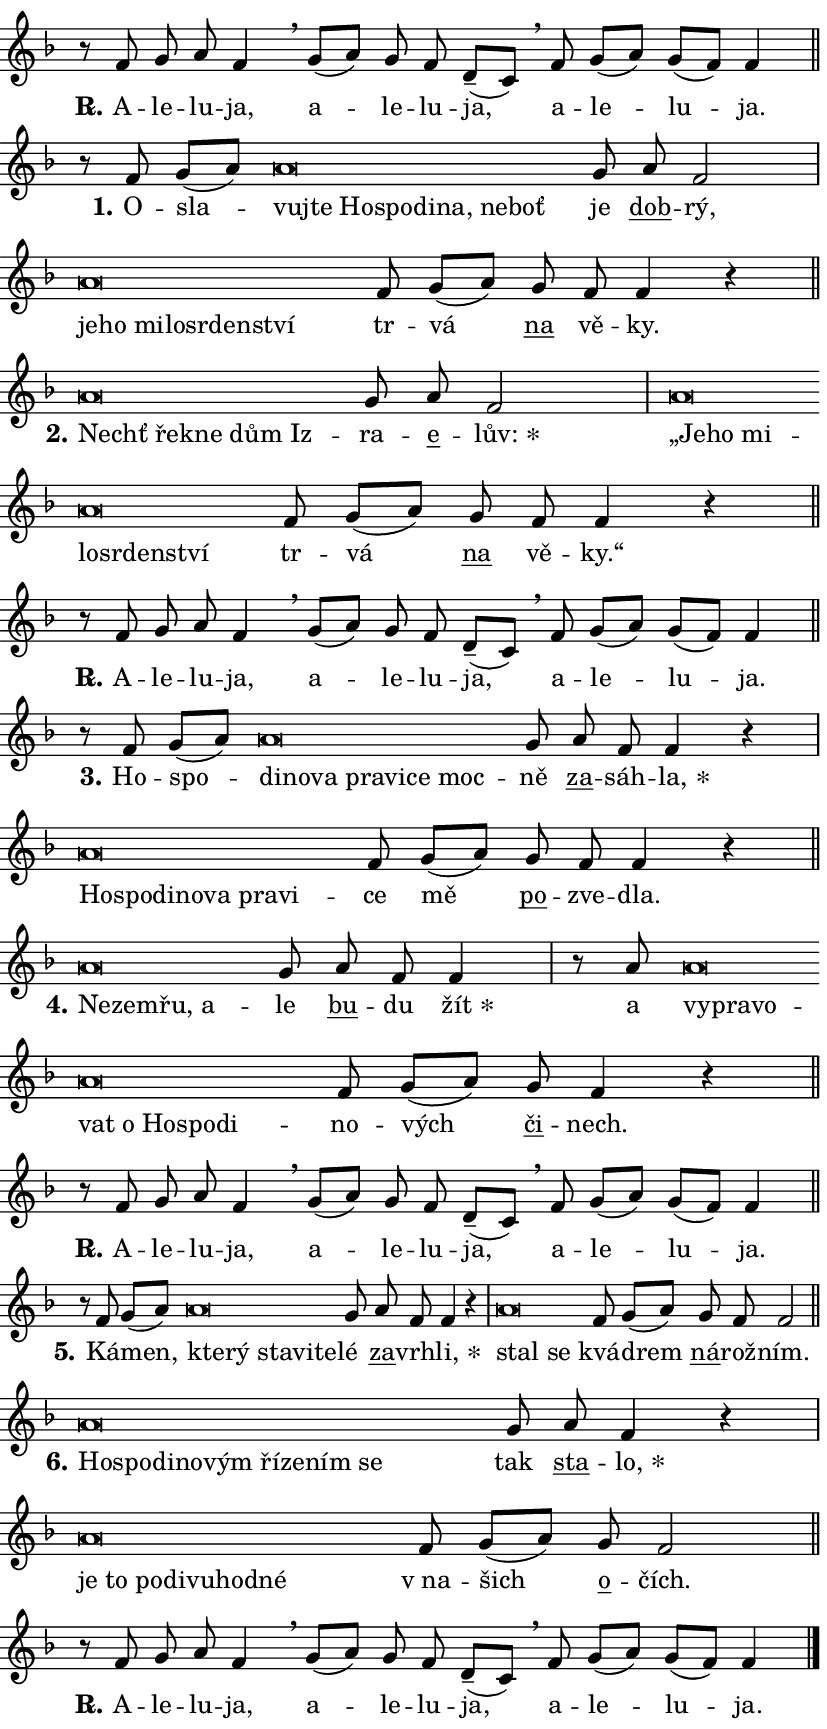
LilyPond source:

\version "2.24.0"
\header { tagline = "" }
\paper {
  indent = 0\cm
  top-margin = 0\cm
  right-margin = 0.13\cm % to fit lyric hyphens
  bottom-margin = 0\cm
  left-margin = 0\cm
  paper-width = 14\cm
  page-breaking = #ly:one-page-breaking
  system-system-spacing.basic-distance = #11
  score-system-spacing.basic-distance = #11
  ragged-last = ##f
}


%% Author: Thomas Morley
%% https://lists.gnu.org/archive/html/lilypond-user/2020-05/msg00002.html
#(define (line-position grob)
"Returns position of @var[grob} in current system:
   @code{'start}, if at first time-step
   @code{'end}, if at last time-step
   @code{'middle} otherwise
"
  (let* ((col (ly:item-get-column grob))
         (ln (ly:grob-object col 'left-neighbor))
         (rn (ly:grob-object col 'right-neighbor))
         (col-to-check-left (if (ly:grob? ln) ln col))
         (col-to-check-right (if (ly:grob? rn) rn col))
         (break-dir-left
           (and
             (ly:grob-property col-to-check-left 'non-musical #f)
             (ly:item-break-dir col-to-check-left)))
         (break-dir-right
           (and
             (ly:grob-property col-to-check-right 'non-musical #f)
             (ly:item-break-dir col-to-check-right))))
        (cond ((eqv? 1 break-dir-left) 'start)
              ((eqv? -1 break-dir-right) 'end)
              (else 'middle))))

#(define (tranparent-at-line-position vctor)
  (lambda (grob)
  "Relying on @code{line-position} select the relevant enry from @var{vctor}.
Used to determine transparency,"
    (case (line-position grob)
      ((end) (not (vector-ref vctor 0)))
      ((middle) (not (vector-ref vctor 1)))
      ((start) (not (vector-ref vctor 2))))))

noteHeadBreakVisibility =
#(define-music-function (break-visibility)(vector?)
"Makes @code{NoteHead}s transparent relying on @var{break-visibility}"
#{
  \override NoteHead.transparent =
    #(tranparent-at-line-position break-visibility)
#})

#(define delete-ledgers-for-transparent-note-heads
  (lambda (grob)
    "Reads whether a @code{NoteHead} is transparent.
If so this @code{NoteHead} is removed from @code{'note-heads} from
@var{grob}, which is supposed to be @code{LedgerLineSpanner}.
As a result ledgers are not printed for this @code{NoteHead}"
    (let* ((nhds-array (ly:grob-object grob 'note-heads))
           (nhds-list
             (if (ly:grob-array? nhds-array)
                 (ly:grob-array->list nhds-array)
                 '()))
           ;; Relies on the transparent-property being done before
           ;; Staff.LedgerLineSpanner.after-line-breaking is executed.
           ;; This is fragile ...
           (to-keep
             (remove
               (lambda (nhd)
                 (ly:grob-property nhd 'transparent #f))
               nhds-list)))
      ;; TODO find a better method to iterate over grob-arrays, similiar
      ;; to filter/remove etc for lists
      ;; For now rebuilt from scratch
      (set! (ly:grob-object grob 'note-heads)  '())
      (for-each
        (lambda (nhd)
          (ly:pointer-group-interface::add-grob grob 'note-heads nhd))
        to-keep))))

squashNotes = {
  \override NoteHead.X-extent = #'(-0.2 . 0.2)
  \override NoteHead.Y-extent = #'(-0.75 . 0)
  \override NoteHead.stencil =
    #(lambda (grob)
       (let ((pos (ly:grob-property grob 'staff-position)))
         (begin
           (if (< pos -7) (display "ERROR: Lower brevis then expected\n") (display ""))
           (if (<= pos -6) ly:text-interface::print ly:note-head::print))))
}
unSquashNotes = {
  \revert NoteHead.X-extent
  \revert NoteHead.Y-extent
  \revert NoteHead.stencil
}

hideNotes = \noteHeadBreakVisibility #begin-of-line-visible
unHideNotes = \noteHeadBreakVisibility #all-visible

% work-around for resetting accidentals
% https://lilypond.org/doc/v2.23/Documentation/notation/displaying-rhythms#unmetered-music
cadenzaMeasure = {
  \cadenzaOff
  \partial 1024 s1024
  \cadenzaOn
}

#(define-markup-command (accent layout props text) (markup?)
  "Underline accented syllable"
  (interpret-markup layout props
    #{\markup \override #'(offset . 4.3) \underline { #text }#}))

responsum = \markup \concat {
  "R" \hspace #-1.05 \path #0.1 #'((moveto 0 0.07) (lineto 0.9 0.8)) \hspace #0.05 "."
}

spaceSize = #0.6828661417322834 % exact space size for TeX Gyre Schola

\layout {
  \context {
    \Staff
    \remove "Time_signature_engraver"
    \override LedgerLineSpanner.after-line-breaking = #delete-ledgers-for-transparent-note-heads
  }
  \context {
    \Lyrics {
      \override LyricSpace.minimum-distance = \spaceSize
      \override LyricText.font-name = #"TeX Gyre Schola"
      \override LyricText.font-size = 1
      \override StanzaNumber.font-name = #"TeX Gyre Schola Bold"
      \override StanzaNumber.font-size = 1
    }
  }
  \context {
    \Score 
    \override NoteHead.text =
      #(lambda (grob) 
        (let ((pos (ly:grob-property grob 'staff-position)))
          #{\markup {
            \combine
              \halign #-0.55 \raise #(if (= pos -6) 0 0.5) \override #'(thickness . 2) \draw-line #'(3.2 . 0)
              \musicglyph "noteheads.sM1"
          }#}))
  }
}

% magnetic-lyrics.ily
%
%   written by
%     Jean Abou Samra <jean@abou-samra.fr>
%     Werner Lemberg <wl@gnu.org>
%
%   adapted by
%     Jiri Hon <jiri.hon@gmail.com>
%
% Version 2022-Apr-15

% https://www.mail-archive.com/lilypond-user@gnu.org/msg149350.html

#(define (Left_hyphen_pointer_engraver context)
   "Collect syllable-hyphen-syllable occurrences in lyrics and store
them in properties.  This engraver only looks to the left.  For
example, if the lyrics input is @code{foo -- bar}, it does the
following.

@itemize @bullet
@item
Set the @code{text} property of the @code{LyricHyphen} grob between
@q{foo} and @q{bar} to @code{foo}.

@item
Set the @code{left-hyphen} property of the @code{LyricText} grob with
text @q{foo} to the @code{LyricHyphen} grob between @q{foo} and
@q{bar}.
@end itemize

Use this auxiliary engraver in combination with the
@code{lyric-@/text::@/apply-@/magnetic-@/offset!} hook."
   (let ((hyphen #f)
         (text #f))
     (make-engraver
      (acknowledgers
       ((lyric-syllable-interface engraver grob source-engraver)
        (set! text grob)))
      (end-acknowledgers
       ((lyric-hyphen-interface engraver grob source-engraver)
        ;(when (not (grob::has-interface grob 'lyric-space-interface))
          (set! hyphen grob)));)
      ((stop-translation-timestep engraver)
       (when (and text hyphen)
         (ly:grob-set-object! text 'left-hyphen hyphen))
       (set! text #f)
       (set! hyphen #f)))))

#(define (lyric-text::apply-magnetic-offset! grob)
   "If the space between two syllables is less than the value in
property @code{LyricText@/.details@/.squash-threshold}, move the right
syllable to the left so that it gets concatenated with the left
syllable.

Use this function as a hook for
@code{LyricText@/.after-@/line-@/breaking} if the
@code{Left_@/hyphen_@/pointer_@/engraver} is active."
   (let ((hyphen (ly:grob-object grob 'left-hyphen #f)))
     (when hyphen
       (let ((left-text (ly:spanner-bound hyphen LEFT)))
         (when (grob::has-interface left-text 'lyric-syllable-interface)
           (let* ((common (ly:grob-common-refpoint grob left-text X))
                  (this-x-ext (ly:grob-extent grob common X))
                  (left-x-ext
                   (begin
                     ;; Trigger magnetism for left-text.
                     (ly:grob-property left-text 'after-line-breaking)
                     (ly:grob-extent left-text common X)))
                  ;; `delta` is the gap width between two syllables.
                  (delta (- (interval-start this-x-ext)
                            (interval-end left-x-ext)))
                  (details (ly:grob-property grob 'details))
                  (threshold (assoc-get 'squash-threshold details 0.2)))
             (when (< delta threshold)
               (let* (;; We have to manipulate the input text so that
                      ;; ligatures crossing syllable boundaries are not
                      ;; disabled.  For languages based on the Latin
                      ;; script this is essentially a beautification.
                      ;; However, for non-Western scripts it can be a
                      ;; necessity.
                      (lt (ly:grob-property left-text 'text))
                      (rt (ly:grob-property grob 'text))
                      (is-space (grob::has-interface hyphen 'lyric-space-interface))
                      (space (if is-space " " ""))
                      (extra-delta (if is-space spaceSize 0))
                      ;; Append new syllable.
                      (ltrt-space (if (and (string? lt) (string? rt))
                                (string-append lt space rt)
                                (make-concat-markup (list lt space rt))))
                      ;; Right-align `ltrt` to the right side.
                      (ltrt-space-markup (grob-interpret-markup
                               grob
                               (make-translate-markup
                                (cons (interval-length this-x-ext) 0)
                                (make-right-align-markup ltrt-space)))))
                 (begin
                   ;; Don't print `left-text`.
                   (ly:grob-set-property! left-text 'stencil #f)
                   ;; Set text and stencil (which holds all collected
                   ;; syllables so far) and shift it to the left.
                   (ly:grob-set-property! grob 'text ltrt-space)
                   (ly:grob-set-property! grob 'stencil ltrt-space-markup)
                   (ly:grob-translate-axis! grob (- (- delta extra-delta)) X))))))))))


#(define (lyric-hyphen::displace-bounds-first grob)
   ;; Make very sure this callback isn't triggered too early.
   (let ((left (ly:spanner-bound grob LEFT))
         (right (ly:spanner-bound grob RIGHT)))
     (ly:grob-property left 'after-line-breaking)
     (ly:grob-property right 'after-line-breaking)
     (ly:lyric-hyphen::print grob)))

squashThreshold = #0.4

\layout {
  \context {
    \Lyrics
    \consists #Left_hyphen_pointer_engraver
    \override LyricText.after-line-breaking =
      #lyric-text::apply-magnetic-offset!
    \override LyricHyphen.stencil = #lyric-hyphen::displace-bounds-first
    \override LyricText.details.squash-threshold = \squashThreshold
    \override LyricHyphen.minimum-distance = 0
    \override LyricHyphen.minimum-length = \squashThreshold
  }
}

squashText = \override LyricText.details.squash-threshold = 9999
unSquashText = \override LyricText.details.squash-threshold = \squashThreshold

leftText = \override LyricText.self-alignment-X = #LEFT
unLeftText = \revert LyricText.self-alignment-X

starOffset = #(lambda (grob) 
                (let ((x_offset (ly:self-alignment-interface::aligned-on-x-parent grob)))
                  (if (= x_offset 0) 0 (+ x_offset 1.2))))

star = #(define-music-function (syllable)(string?)
"Append star separator at the end of a syllable"
#{
  \once \override LyricText.X-offset = #starOffset
  \lyricmode { \markup {
    #syllable
    \override #'((font-name . "TeX Gyre Schola Bold")) \hspace #0.2 \lower #0.65 \larger "*"
  } }
#})

starAccent = #(define-music-function (syllable)(string?)
"Append star separator at the end of a syllable and make accent"
#{
  \once \override LyricText.X-offset = #starOffset
  \lyricmode { \markup {
    \accent #syllable
    \override #'((font-name . "TeX Gyre Schola Bold")) \hspace #0.2 \lower #0.65 \larger "*"
  } }
#})

breath = #(define-music-function (syllable)(string?)
"Append breathing indicator at the end of a syllable"
#{
  \lyricmode { \markup { #syllable "+" } }
#})

optionalBreath = #(define-music-function (syllable)(string?)
"Append optional breathing indicator at the end of a syllable"
#{
  \lyricmode { \markup { #syllable "(+)" } }
#})


\score {
    <<
        \new Voice = "melody" { \cadenzaOn \key f \major \relative { r8 f' g a f4 \breathe g8[( a)] g f d--[(c)] \breathe f g[( a)] g[( f)] f4 \cadenzaMeasure \bar "||" \break } }
        \new Lyrics \lyricsto "melody" { \lyricmode { \set stanza = \responsum
A -- le -- lu -- ja, a -- le -- lu -- ja, a -- le -- lu -- ja. } }
    >>
    \layout {}
}

\score {
    <<
        \new Voice = "melody" { \cadenzaOn \key f \major \relative { r8 f' g[( a)] \squashNotes a\breve*1/16 \hideNotes \breve*1/16 \bar "" \breve*1/16 \bar "" \breve*1/16 \bar "" \breve*1/16 \bar "" \breve*1/16 \bar "" \breve*1/16 \breve*1/16 \bar "" \unHideNotes \unSquashNotes g8 \bar "" a f2 \cadenzaMeasure \bar "|" \squashNotes a\breve*1/16 \hideNotes \breve*1/16 \bar "" \breve*1/16 \bar "" \breve*1/16 \bar "" \breve*1/16 \bar "" \breve*1/16 \breve*1/16 \bar "" \unHideNotes \unSquashNotes f8 g[( a)] \bar "" g f f4 r \cadenzaMeasure \bar "||" \break } }
        \new Lyrics \lyricsto "melody" { \lyricmode { \set stanza = "1."
O -- sla -- \leftText vuj -- \squashText te Ho -- spo -- di -- na, ne -- boť \unLeftText \unSquashText je \markup \accent dob -- rý,
\leftText je -- \squashText ho mi -- lo -- sr -- den -- ství \unLeftText \unSquashText tr -- vá \markup \accent na vě -- ky. } }
    >>
    \layout {}
}

\score {
    <<
        \new Voice = "melody" { \cadenzaOn \key f \major \relative { \squashNotes a'\breve*1/16 \hideNotes \breve*1/16 \bar "" \breve*1/16 \bar "" \breve*1/16 \breve*1/16 \bar "" \unHideNotes \unSquashNotes g8 \bar "" a f2 \cadenzaMeasure \bar "|" \squashNotes a\breve*1/16 \hideNotes \breve*1/16 \bar "" \breve*1/16 \bar "" \breve*1/16 \bar "" \breve*1/16 \bar "" \breve*1/16 \breve*1/16 \bar "" \unHideNotes \unSquashNotes f8 g[( a)] \bar "" g f f4 r \cadenzaMeasure \bar "||" \break } }
        \new Lyrics \lyricsto "melody" { \lyricmode { \set stanza = "2."
\leftText Nechť \squashText řek -- ne dům Iz -- \unLeftText \unSquashText ra -- \markup \accent e -- \star lův: \leftText „Je -- \squashText ho mi -- lo -- sr -- den -- ství \unLeftText \unSquashText tr -- vá \markup \accent na vě -- ky.“ } }
    >>
    \layout {}
}

\score {
    <<
        \new Voice = "melody" { \cadenzaOn \key f \major \relative { r8 f' g a f4 \breathe g8[( a)] g f d--[(c)] \breathe f g[( a)] g[( f)] f4 \cadenzaMeasure \bar "||" \break } }
        \new Lyrics \lyricsto "melody" { \lyricmode { \set stanza = \responsum
A -- le -- lu -- ja, a -- le -- lu -- ja, a -- le -- lu -- ja. } }
    >>
    \layout {}
}

\score {
    <<
        \new Voice = "melody" { \cadenzaOn \key f \major \relative { r8 f' g[( a)] \squashNotes a\breve*1/16 \hideNotes \breve*1/16 \bar "" \breve*1/16 \bar "" \breve*1/16 \bar "" \breve*1/16 \bar "" \breve*1/16 \breve*1/16 \bar "" \unHideNotes \unSquashNotes g8 \bar "" a f f4 r \cadenzaMeasure \bar "|" \squashNotes a\breve*1/16 \hideNotes \breve*1/16 \bar "" \breve*1/16 \bar "" \breve*1/16 \bar "" \breve*1/16 \bar "" \breve*1/16 \breve*1/16 \bar "" \unHideNotes \unSquashNotes f8 g[( a)] \bar "" g f f4 r \cadenzaMeasure \bar "||" \break } }
        \new Lyrics \lyricsto "melody" { \lyricmode { \set stanza = "3."
Ho -- spo -- \leftText di -- \squashText no -- va pra -- vi -- ce moc -- \unLeftText \unSquashText ně \markup \accent za -- sáh -- \star la, \leftText Ho -- \squashText spo -- di -- no -- va pra -- vi -- \unLeftText \unSquashText ce mě \markup \accent po -- zve -- dla. } }
    >>
    \layout {}
}

\score {
    <<
        \new Voice = "melody" { \cadenzaOn \key f \major \relative { \squashNotes a'\breve*1/16 \hideNotes \breve*1/16 \bar "" \breve*1/16 \breve*1/16 \bar "" \unHideNotes \unSquashNotes g8 \bar "" a f f4 \cadenzaMeasure \bar "|" r8 a8 \squashNotes a\breve*1/16 \hideNotes \breve*1/16 \bar "" \breve*1/16 \bar "" \breve*1/16 \bar "" \breve*1/16 \bar "" \breve*1/16 \bar "" \breve*1/16 \breve*1/16 \bar "" \unHideNotes \unSquashNotes f8 g[( a)] \bar "" g f4 r \cadenzaMeasure \bar "||" \break } }
        \new Lyrics \lyricsto "melody" { \lyricmode { \set stanza = "4."
\leftText Ne -- \squashText ze -- mřu, a -- \unLeftText \unSquashText le \markup \accent bu -- du \star žít a \leftText vy -- \squashText pra -- vo -- vat o Ho -- spo -- di -- \unLeftText \unSquashText no -- vých \markup \accent či -- nech. } }
    >>
    \layout {}
}

\score {
    <<
        \new Voice = "melody" { \cadenzaOn \key f \major \relative { r8 f' g a f4 \breathe g8[( a)] g f d--[(c)] \breathe f g[( a)] g[( f)] f4 \cadenzaMeasure \bar "||" \break } }
        \new Lyrics \lyricsto "melody" { \lyricmode { \set stanza = \responsum
A -- le -- lu -- ja, a -- le -- lu -- ja, a -- le -- lu -- ja. } }
    >>
    \layout {}
}

\score {
    <<
        \new Voice = "melody" { \cadenzaOn \key f \major \relative { r8 f' g[( a)] \squashNotes a\breve*1/16 \hideNotes \breve*1/16 \bar "" \breve*1/16 \bar "" \breve*1/16 \breve*1/16 \bar "" \unHideNotes \unSquashNotes g8 \bar "" a f f4 r \cadenzaMeasure \bar "|" \squashNotes a\breve*1/16 \hideNotes \breve*1/16 \bar "" \unHideNotes \unSquashNotes f8 g[( a)] \bar "" g f f2 \cadenzaMeasure \bar "||" \break } }
        \new Lyrics \lyricsto "melody" { \lyricmode { \set stanza = "5."
Ká -- men, \leftText kte -- \squashText rý sta -- vi -- te -- \unLeftText \unSquashText lé \markup \accent za -- vrh -- \star li, \leftText stal \squashText se \unLeftText \unSquashText kvá -- drem \markup \accent ná -- rož -- ním. } }
    >>
    \layout {}
}

\score {
    <<
        \new Voice = "melody" { \cadenzaOn \key f \major \relative { \squashNotes a'\breve*1/16 \hideNotes \breve*1/16 \bar "" \breve*1/16 \bar "" \breve*1/16 \bar "" \breve*1/16 \bar "" \breve*1/16 \bar "" \breve*1/16 \bar "" \breve*1/16 \breve*1/16 \bar "" \unHideNotes \unSquashNotes g8 \bar "" a f4 r \cadenzaMeasure \bar "|" \squashNotes a\breve*1/16 \hideNotes \breve*1/16 \bar "" \breve*1/16 \bar "" \breve*1/16 \bar "" \breve*1/16 \bar "" \breve*1/16 \breve*1/16 \bar "" \unHideNotes \unSquashNotes f8 g[( a)] \bar "" g f2 \cadenzaMeasure \bar "||" \break } }
        \new Lyrics \lyricsto "melody" { \lyricmode { \set stanza = "6."
\leftText Ho -- \squashText spo -- di -- no -- vým ří -- ze -- ním se \unLeftText \unSquashText tak \markup \accent sta -- \star lo, \leftText je \squashText to po -- di -- vu -- hod -- né \unLeftText \unSquashText "v na" -- šich \markup \accent o -- čích. } }
    >>
    \layout {}
}

\score {
    <<
        \new Voice = "melody" { \cadenzaOn \key f \major \relative { r8 f' g a f4 \breathe g8[( a)] g f d--[(c)] \breathe f g[( a)] g[( f)] f4 \cadenzaMeasure \bar "||" \break } \bar "|." }
        \new Lyrics \lyricsto "melody" { \lyricmode { \set stanza = \responsum
A -- le -- lu -- ja, a -- le -- lu -- ja, a -- le -- lu -- ja. } }
    >>
    \layout {}
}
